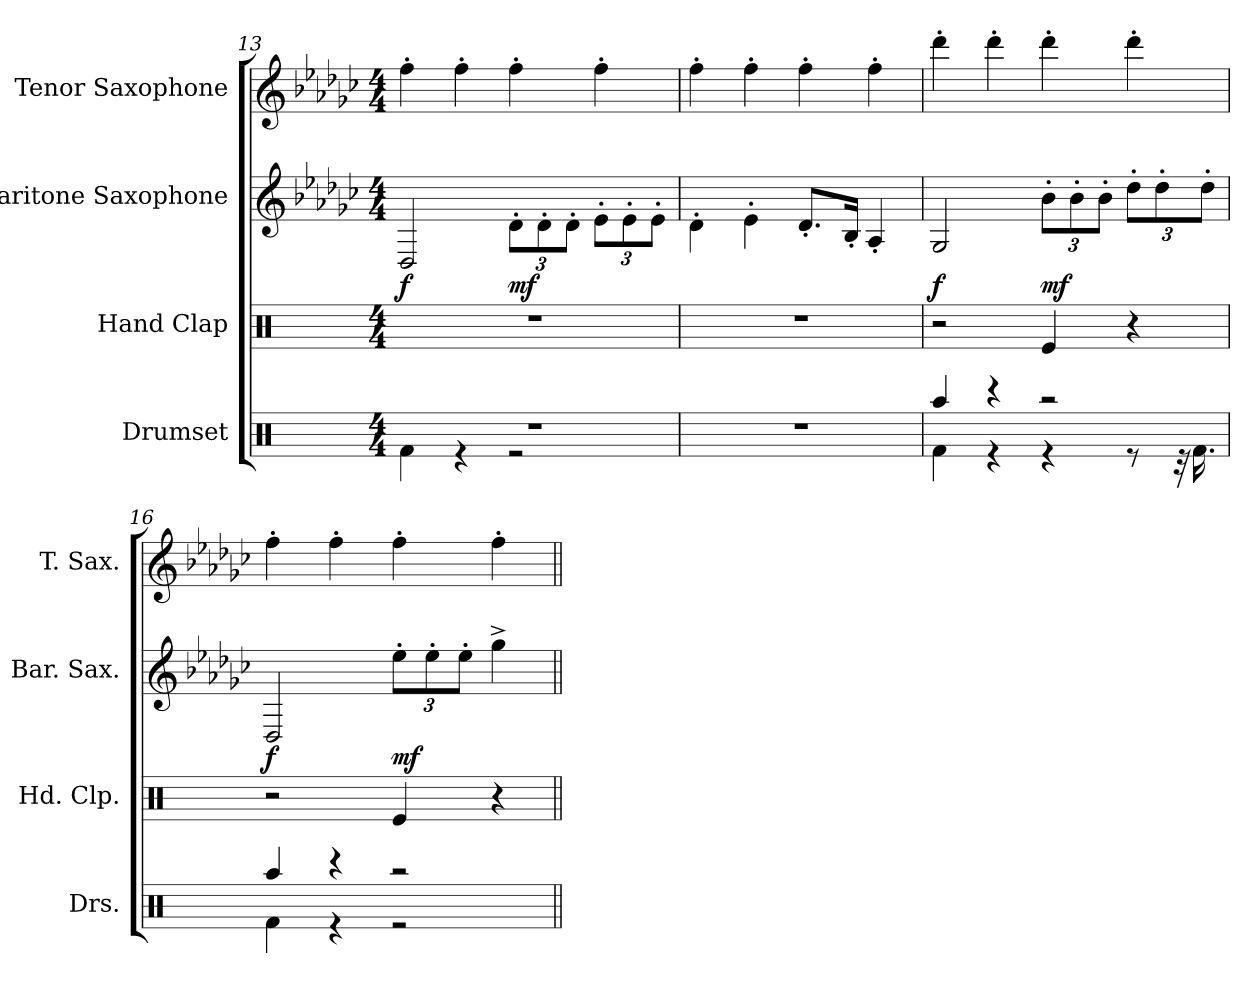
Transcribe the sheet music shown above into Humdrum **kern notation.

**kern	**kern	**kern	**dynam	**kern
*part4	*part3	*part2	*part2	*part1
*staff4	*staff3	*staff2	*staff2	*staff1
*I"Drumset	*I"Hand Clap	*I"Baritone Saxophone	*	*I"Tenor Saxophone
*I'Drs.	*I'Hd. Clp.	*I'Bar. Sax.	*	*I'T. Sax.
*clefX	*clefX	*clefG2	*	*clefG2
*	*	*ITrd12c21	*	*ITrd8c14
*k[]	*k[]	*k[b-e-a-d-g-c-]	*	*k[b-e-a-d-g-c-]
*M4/4	*M4/4	*M4/4	*	*M4/4
=13	=13	=13	=13	=13
*^	*	*	*	*
!	!	!	!	!LO:DY:b	!
1r	4Rf\	1r	2DD-/	f	4f'\
.	4r	.	.	.	4f'\
*	*	*	*Xbrackettup	*	*
!	!	!	!	!LO:DY:b	!
.	2r	.	12D-'\L	mf	4f'\
.	.	.	12D-'\	.	.
.	.	.	12D-'\J	.	.
.	.	.	12E-'\L	.	4f'\
.	.	.	12E-'\	.	.
.	.	.	12E-'\J	.	.
*v	*v	*	*	*	*
=14	=14	=14	=14	=14
1r	1r	4D-'\	.	4f'\
.	.	4E-'\	.	4f'\
.	.	8.D-'/L	.	4f'\
.	.	16BB-'/Jk	.	.
.	.	4AA-'/	.	4f'\
!!LO:LB:g=z
=15	=15	=15	=15	=15
*^	*	*	*	*
!	!	!	!	!LO:DY:b	!
4Raa/	4Rf\	2r	2GG-/	f	4dd-'\
4r	4r	.	.	.	4dd-'\
!	!	!	!	!LO:DY:b	!
2r	4r	4Re/	12B-'\L	mf	4dd-'\
.	.	.	12B-'\	.	.
.	.	.	12B-'\J	.	.
.	8r	4r	12d-'\L	.	4dd-'\
.	.	.	12d-'\	.	.
.	32r	.	.	.	.
.	16.Rf\	.	.	.	.
.	.	.	12d-'\J	.	.
=16	=16	=16	=16	=16	=16
!	!	!	!	!LO:DY:b	!
4Raa/	4Rf\	2r	2DD-/	f	4f'\
4r	4r	.	.	.	4f'\
!	!	!	!	!LO:DY:b	!
2r	2r	4Re/	12e-'\L	mf	4f'\
.	.	.	12e-'\	.	.
.	.	.	12e-'\J	.	.
.	.	4r	4g-^\	.	4f'\
*v	*v	*	*	*	*
=||	=||	=||	=||	=||
*-	*-	*-	*-	*-
